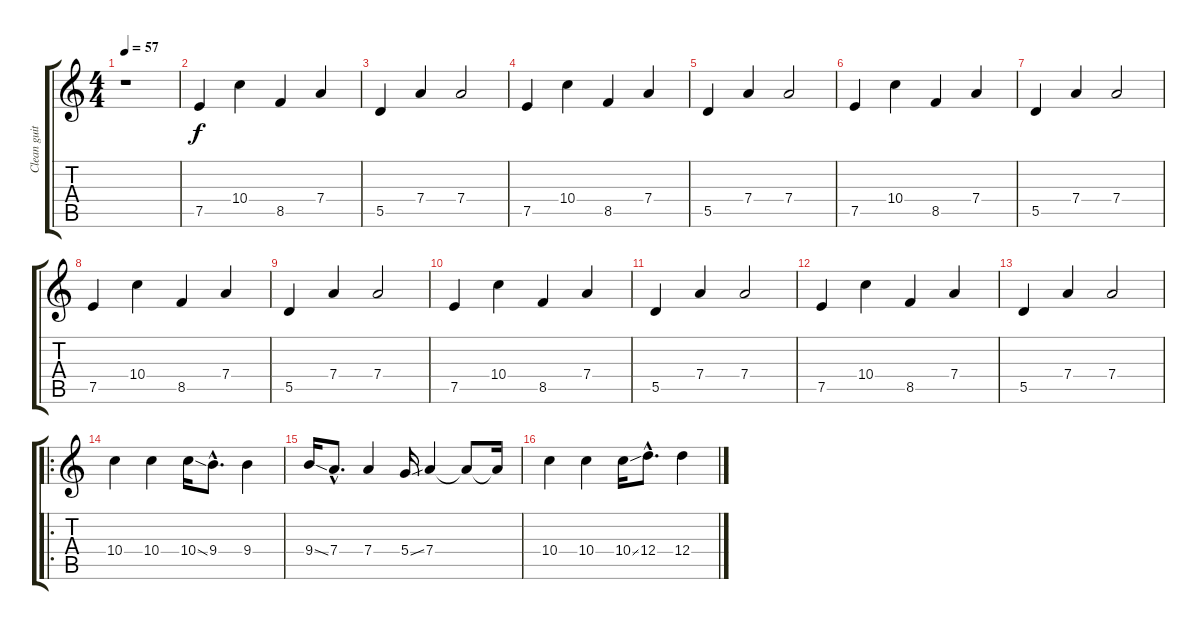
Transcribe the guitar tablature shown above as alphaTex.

\track ("Clean guitar 2" "Clean guit") {instrument acousticguitarnylon}
\staff {score tabs}
\tuning (E4 B3 G3 D3 A2 E2) {hide}
\ts (4 4)
\tempo 57
\clef g2
\ks c
r.1{dy f instrument acousticguitarnylon} |
7.5.4 10.4.4 8.5.4 7.4.4 |
5.5.4 7.4.4 7.4.2 |
7.5.4 10.4.4 8.5.4 7.4.4 |
5.5.4 7.4.4 7.4.2 |
7.5.4 10.4.4 8.5.4 7.4.4 |
5.5.4 7.4.4 7.4.2 |
7.5.4 10.4.4 8.5.4 7.4.4 |
5.5.4 7.4.4 7.4.2 |
7.5.4 10.4.4 8.5.4 7.4.4 |
5.5.4 7.4.4 7.4.2 |
7.5.4 10.4.4 8.5.4 7.4.4 |
5.5.4 7.4.4 7.4.2 |
\ro
10.4.4 10.4.4 10.4{ss}.16 9.4{hac}.8{d} 9.4.4 |
9.4{ss}.16 7.4{hac}.8{d} 7.4.4 5.4{ss}.16 7.4.4 7.4{t}.8 7.4{t}.16 |
10.4.4 10.4.4 10.4{ss}.16 12.4{hac}.8{d} 12.4.4
